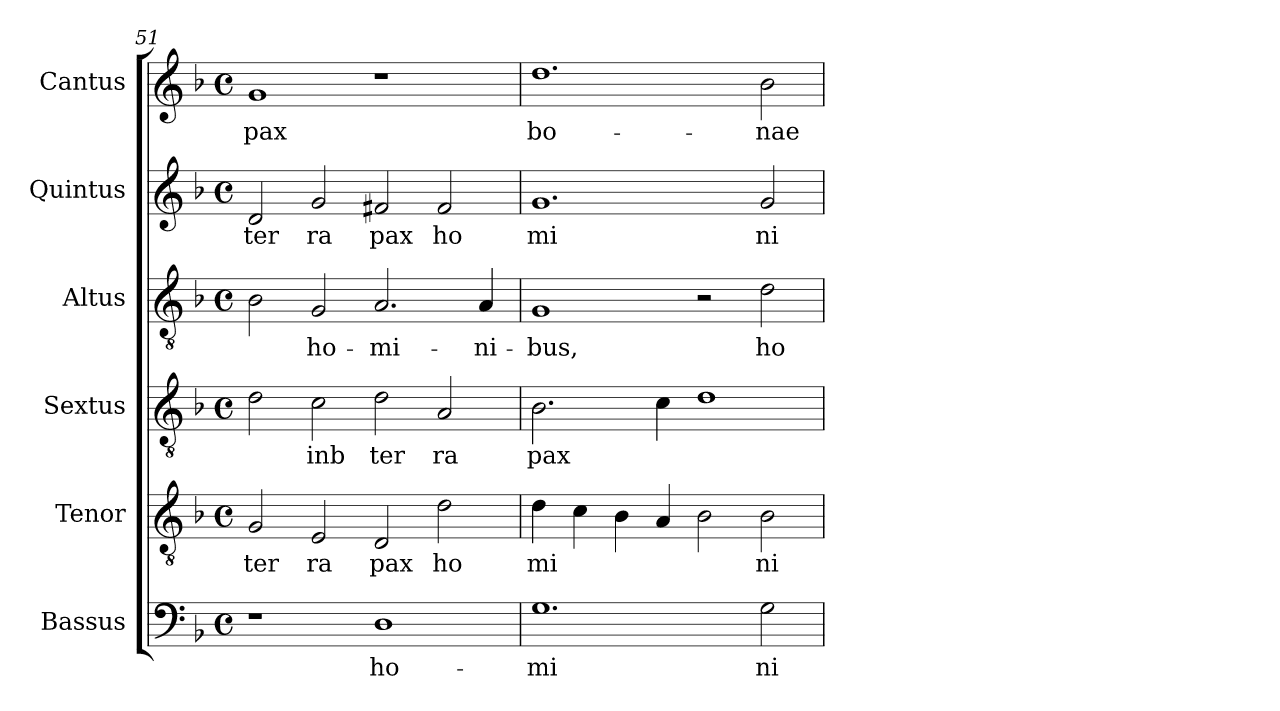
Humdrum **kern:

**kern	**text	**kern	**text	**kern	**text	**kern	**text	**kern	**text	**kern	**text
*part6	*part6	*part5	*part5	*part4	*part4	*part3	*part3	*part2	*part2	*part1	*part1
*staff6	*staff6	*staff5	*staff5	*staff4	*staff4	*staff3	*staff3	*staff2	*staff2	*staff1	*staff1
*I"Bassus	*	*I"Tenor	*	*I"Sextus	*	*I"Altus	*	*I"Quintus	*	*I"Cantus	*
*clefF4	*	*clefGv2	*	*clefGv2	*	*clefGv2	*	*clefG2	*	*clefG2	*
*k[b-]	*	*k[b-]	*	*k[b-]	*	*k[b-]	*	*k[b-]	*	*k[b-]	*
*F:	*	*F:	*	*F:	*	*F:	*	*F:	*	*F:	*
*M4/4	*	*M4/4	*	*M4/4	*	*M4/4	*	*M4/4	*	*M4/4	*
*met(c)	*	*met(c)	*	*met(c)	*	*met(c)	*	*met(c)	*	*met(c)	*
=51	=51	=51	=51	=51	=51	=51	=51	=51	=51	=51	=51
!	!	!	!LO:LY:b:cj	!	!	!	!	!	!LO:LY:b:cj	!	!LO:LY:b:cj
1r	.	2G/	ter	2d\	.	2B-\	.	2d/	ter	1g	pax
!	!	!	!LO:LY:b:cj	!	!LO:LY:b:cj	!	!LO:LY:b:cj	!	!LO:LY:b:cj	!	!
.	.	2E/	ra	2c\	inb	2G/	ho-	2g/	ra	.	.
!	!LO:LY:b:cj	!	!LO:LY:b:cj	!	!LO:LY:b:cj	!	!LO:LY:b:cj	!	!LO:LY:b:cj	!	!
1D	ho-	2D/	pax	2d\	ter	2.A/	-mi-	2f#X/	pax	1r	.
!	!	!	!LO:LY:b:cj	!	!LO:LY:b:cj	!	!	!	!LO:LY:b:cj	!	!
.	.	2d\	ho	2A/	ra	.	.	2f#/	ho	.	.
!	!	!	!	!	!	!	!LO:LY:b:cj	!	!	!	!
.	.	.	.	.	.	4A/	-ni-	.	.	.	.
!!LO:PB:g=z
=52	=52	=52	=52	=52	=52	=52	=52	=52	=52	=52	=52
!	!LO:LY:b:cj	!	!LO:LY:b	!	!LO:LY:b	!	!LO:LY:b:cj	!	!LO:LY:b:cj	!	!LO:LY:b:cj
1.G	-mi	4d\	mi	2.B-\	pax	1G	-bus,	1.g	mi	1.dd	bo-
.	.	4c\	.	.	.	.	.	.	.	.	.
.	.	4B-\	.	.	.	.	.	.	.	.	.
.	.	4A/	.	4c\	.	.	.	.	.	.	.
.	.	2B-\	.	1d	.	2r	.	.	.	.	.
!	!LO:LY:b:cj	!	!LO:LY:b:cj	!	!	!	!LO:LY:b:cj	!	!LO:LY:b:cj	!	!LO:LY:b:cj
2G\	ni	2B-\	ni	.	.	2d\	ho-	2g/	ni	2b-\	-nae
=	=	=	=	=	=	=	=	=	=	=	=
*-	*-	*-	*-	*-	*-	*-	*-	*-	*-	*-	*-
